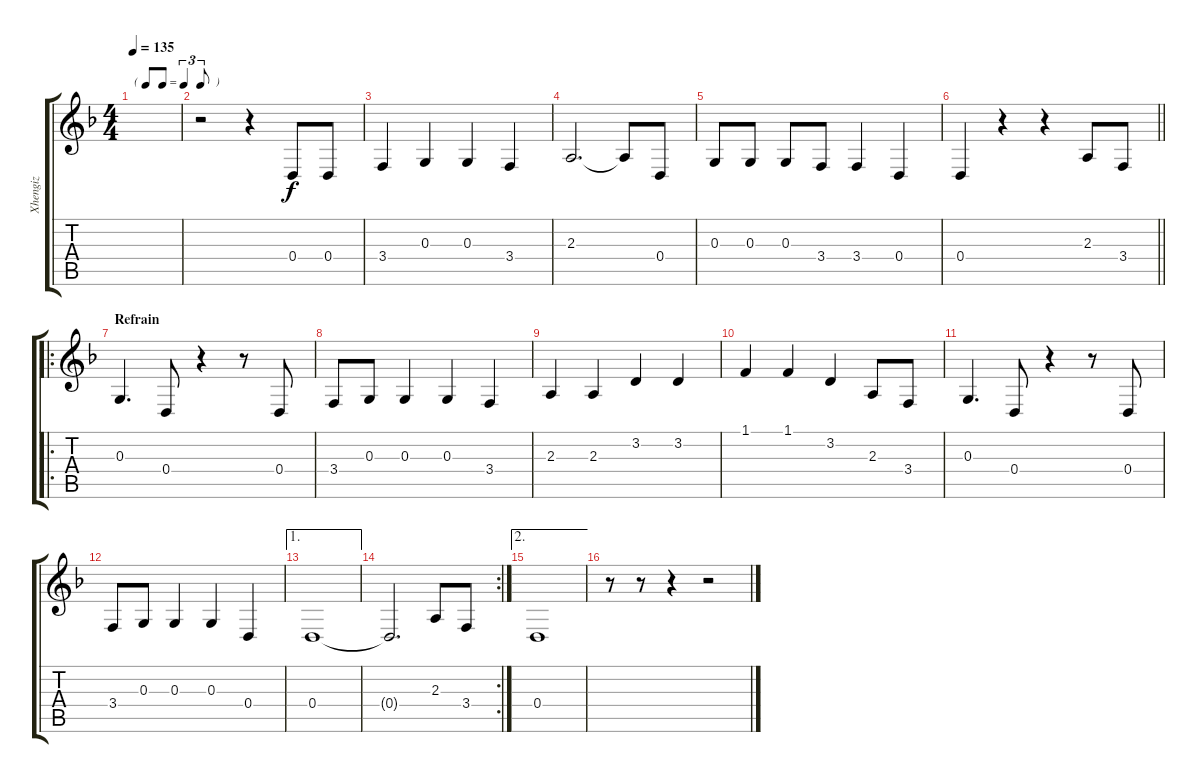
\track ("Xhengiz" "Xhengiz") {instrument baritonesax}
\staff {score tabs}
\tuning (E4 B3 G3 D3 A2 E2) {hide}
\ts (4 4)
\tf triplet8th
\tempo 135
\clef g2
\ks f
|
r.2 r.4 0.4.8 0.4.8 |
3.4.4 0.3.4 0.3.4 3.4.4 |
2.3.2{d} 2.3{t}.8 0.4.8 |
0.3.8 0.3.8 0.3.8 3.4.8 3.4.4 0.4.4 |
\barLineRight lightlight
0.4.4 r.4 r.4 2.3.8 3.4.8 |
\ro
\section ("" "Refrain")
0.3.4{d} 0.4.8 r.4 r.8 0.4.8 |
3.4.8 0.3.8 0.3.4 0.3.4 3.4.4 |
2.3.4 2.3.4 3.2.4 3.2.4 |
1.1.4 1.1.4 3.2.4 2.3.8 3.4.8 |
0.3.4{d} 0.4.8 r.4 r.8 0.4.8 |
3.4.8 0.3.8 0.3.4 0.3.4 0.4.4 |
\ae 1
0.4.1 |
\rc 2
0.4{t}.2{d} 2.3.8 3.4.8 |
\ae 2
0.4.1 |
r.8 r.8 r.4 r.2
